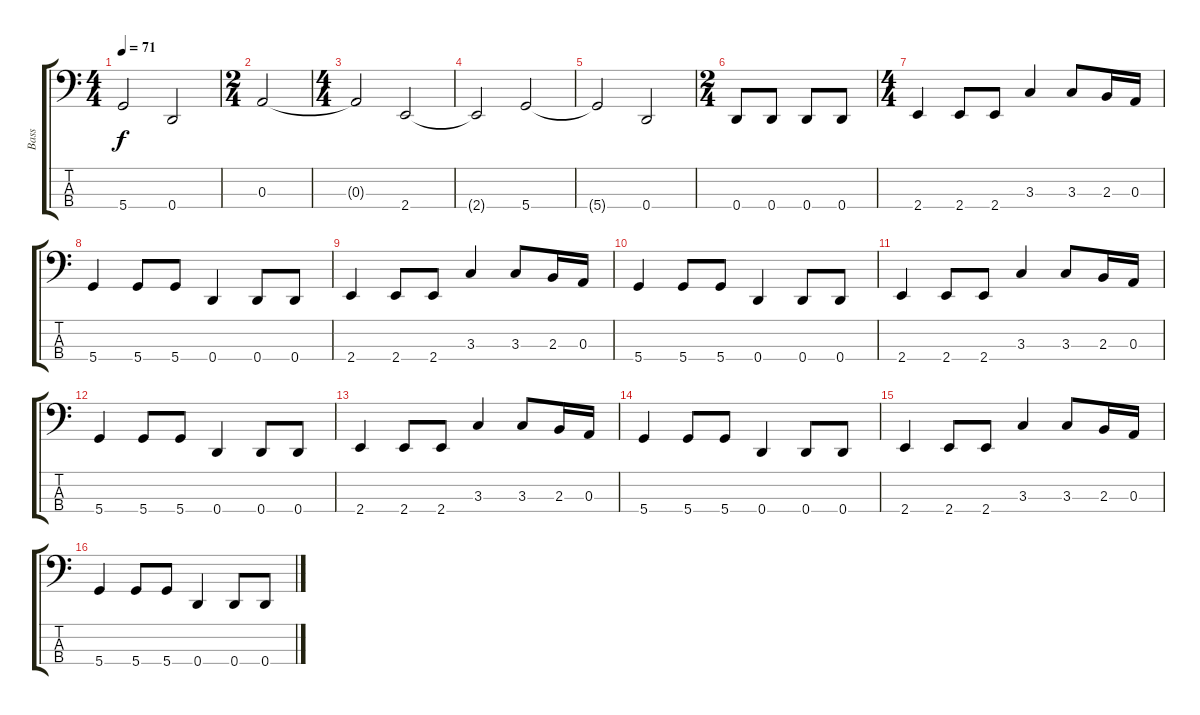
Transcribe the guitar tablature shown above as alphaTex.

\track ("Bass" "Bass") {instrument synthbass2}
\staff {score tabs}
\tuning (G2 D2 A1 D1) {hide}
\ts (4 4)
\tempo 71
\clef f4
\ks c
5.4.2{dy f} 0.4.2 |
\ts (2 4)
0.3.2 |
\ts (4 4)
0.3{t}.2 2.4.2 |
2.4{t}.2 5.4.2 |
5.4{t}.2 0.4.2 |
\ts (2 4)
0.4.8 0.4.8 0.4.8 0.4.8 |
\ts (4 4)
2.4.4 2.4.8 2.4.8 3.3.4 3.3.8 2.3.16 0.3.16 |
5.4.4 5.4.8 5.4.8 0.4.4 0.4.8 0.4.8 |
2.4.4 2.4.8 2.4.8 3.3.4 3.3.8 2.3.16 0.3.16 |
5.4.4 5.4.8 5.4.8 0.4.4 0.4.8 0.4.8 |
2.4.4 2.4.8 2.4.8 3.3.4 3.3.8 2.3.16 0.3.16 |
5.4.4 5.4.8 5.4.8 0.4.4 0.4.8 0.4.8 |
2.4.4 2.4.8 2.4.8 3.3.4 3.3.8 2.3.16 0.3.16 |
5.4.4 5.4.8 5.4.8 0.4.4 0.4.8 0.4.8 |
2.4.4 2.4.8 2.4.8 3.3.4 3.3.8 2.3.16 0.3.16 |
5.4.4 5.4.8 5.4.8 0.4.4 0.4.8 0.4.8
